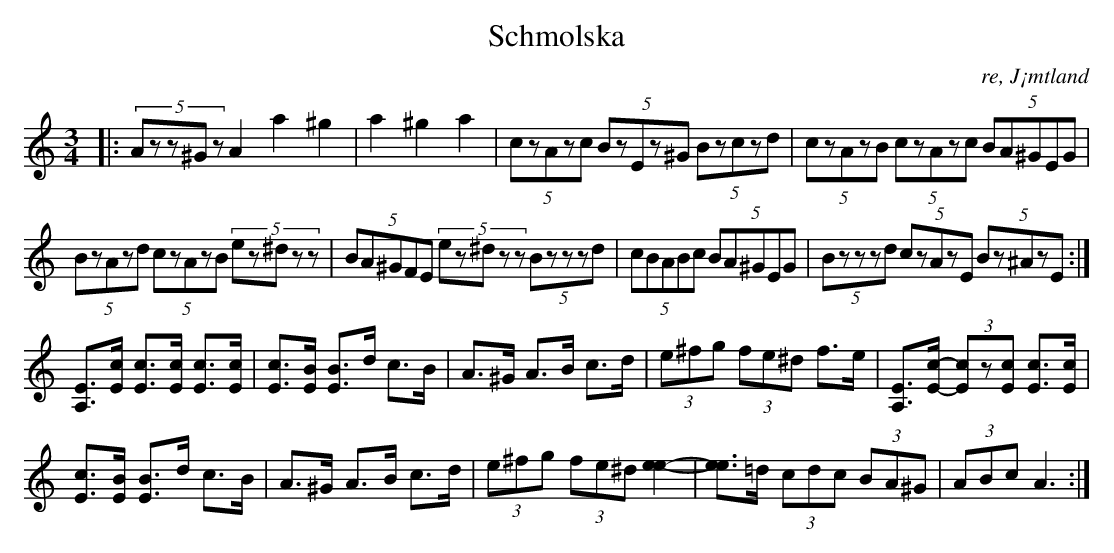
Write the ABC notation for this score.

X:1
T:Schmolska
O: re, J¡mtland
M:3/4
L:1/8
K:Am
|: (5:2Azz^Gz A2 a2 ^g2|a2 ^g2 a2|  (5:2czAzc (5:2BzEz^G (5:2Bzczd|  (5:2czAzB (5:2czAzc (5:2BA^GEG|
 (5:2BzAzd (5:2czAzB (5:2ez^dzz|  (5:2BA^GFE (5:2ez^dzz (5:2Bzzzd|  (5:2cBABc (5:2BA^GEG | (5:2Bzzzd (5:2czAzE (5:2Bz^AzE  :|
[EA,]>[cE] [cE]>[cE] [cE]>[cE] | [cE]>[BE] [BE]>d c>B | A>^G A>B c>d | (3e^fg (3fe^d f>e | [EA,]>[c-E-] (3[cE]z[cE] [cE]>[cE] |
[cE]>[BE] [BE]>d c>B | A>^G A>B c>d | (3e^fg (3fe^d [e2-e2-] | [ee]>=d (3cdc (3BA^G | (3ABc A3 :|]
